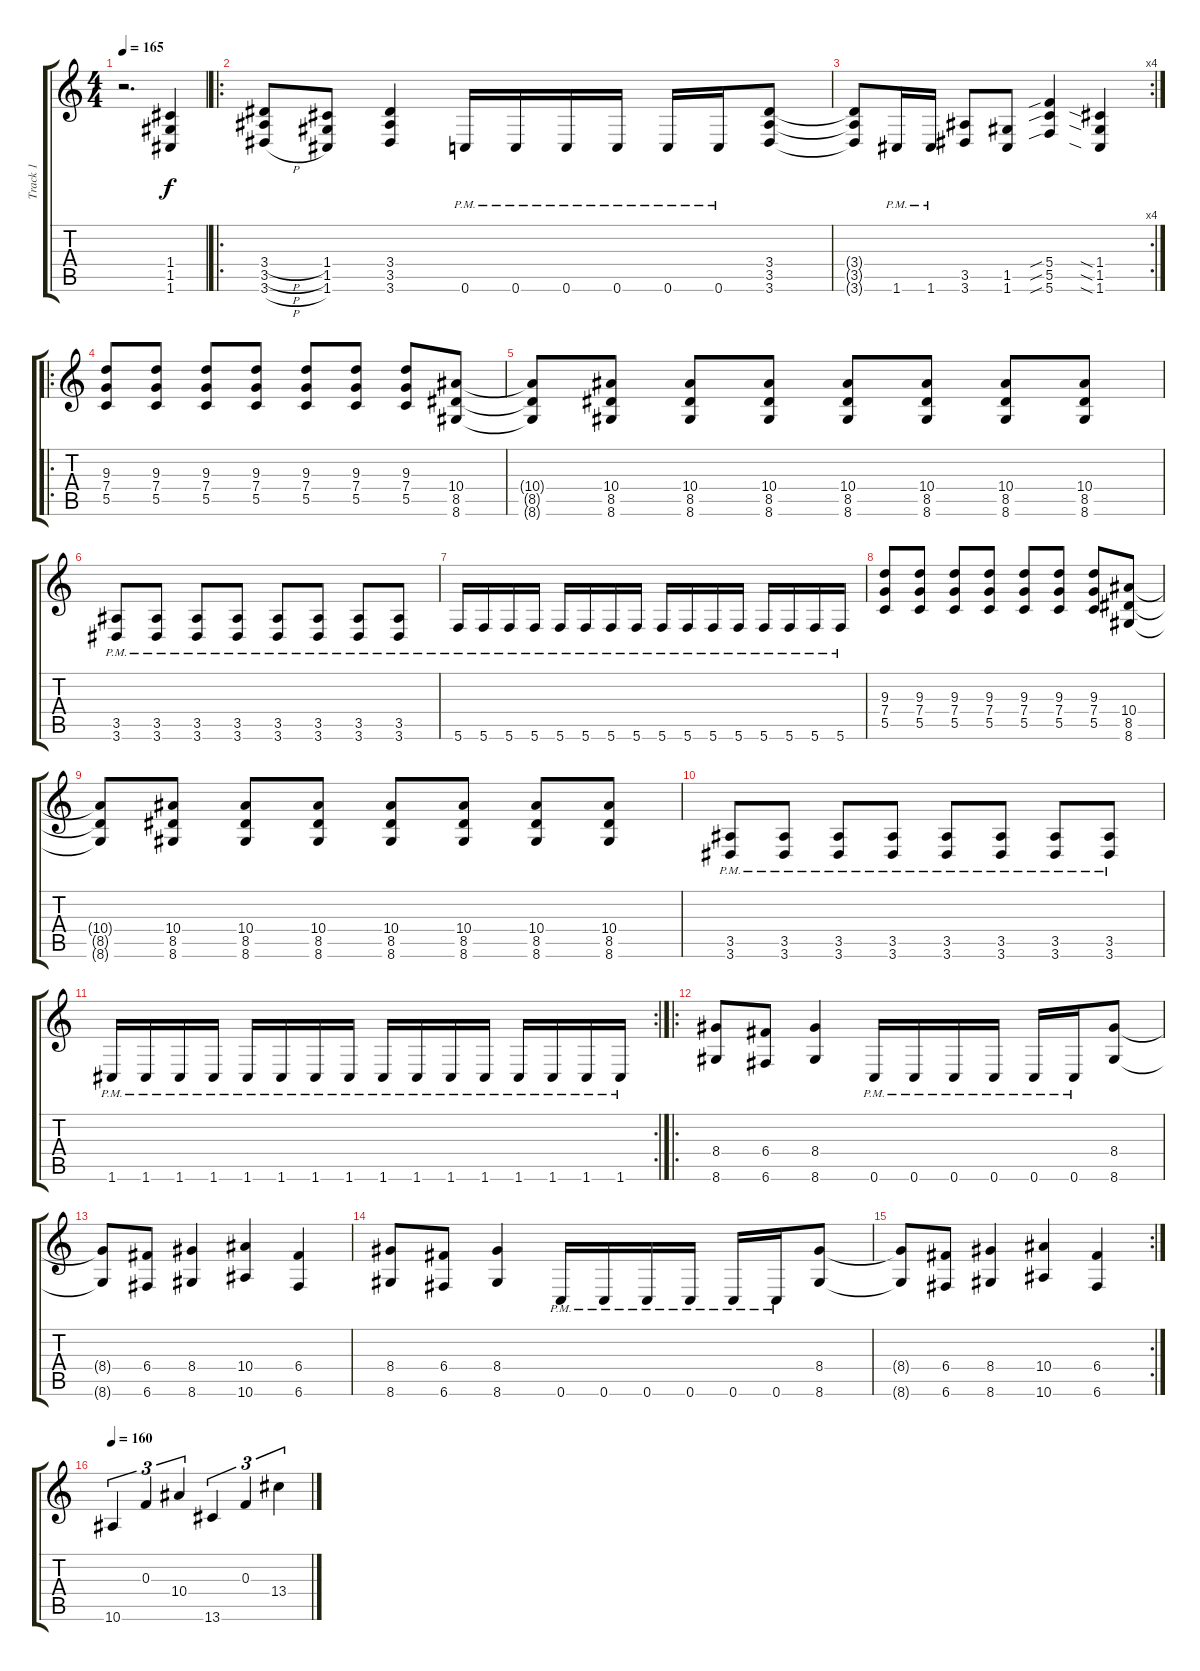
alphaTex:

\track ("Track 1" "Track 1") {instrument overdrivenguitar}
\staff {score tabs}
\tuning (D4 A3 F3 C3 G2 C2) {hide}
\ts (4 4)
\tempo 165
\clef g2
\ks c
r.2{d dy f} (1.4 1.5 1.6).4 |
\ro
(3.4{h} 3.5{h} 3.6{h}).8 (1.4 1.5 1.6).8 (3.4 3.5 3.6).4 0.6{pm}.16 0.6{pm}.16 0.6{pm}.16 0.6{pm}.16 0.6{pm}.16 0.6{pm}.16 (3.4 3.5 3.6).8 |
\rc 4
(3.4{t} 3.5{t} 3.6{t}).8 1.6{pm}.16 1.6{pm}.16 (3.5 3.6).8 (1.5 1.6).8 (5.4{sib} 5.5{sib} 5.6{sib}).4 (1.4{sia} 1.5{sia} 1.6{sia}).4 |
\ro
(9.3 7.4 5.5).8 (9.3 7.4 5.5).8 (9.3 7.4 5.5).8 (9.3 7.4 5.5).8 (9.3 7.4 5.5).8 (9.3 7.4 5.5).8 (9.3 7.4 5.5).8 (10.4 8.5 8.6).8 |
(10.4{t} 8.5{t} 8.6{t}).8 (10.4 8.5 8.6).8 (10.4 8.5 8.6).8 (10.4 8.5 8.6).8 (10.4 8.5 8.6).8 (10.4 8.5 8.6).8 (10.4 8.5 8.6).8 (10.4 8.5 8.6).8 |
(3.5{pm} 3.6{pm}).8 (3.5{pm} 3.6{pm}).8 (3.5{pm} 3.6{pm}).8 (3.5{pm} 3.6{pm}).8 (3.5{pm} 3.6{pm}).8 (3.5{pm} 3.6{pm}).8 (3.5{pm} 3.6{pm}).8 (3.5{pm} 3.6{pm}).8 |
5.6{pm}.16 5.6{pm}.16 5.6{pm}.16 5.6{pm}.16 5.6{pm}.16 5.6{pm}.16 5.6{pm}.16 5.6{pm}.16 5.6{pm}.16 5.6{pm}.16 5.6{pm}.16 5.6{pm}.16 5.6{pm}.16 5.6{pm}.16 5.6{pm}.16 5.6{pm}.16 |
(9.3 7.4 5.5).8 (9.3 7.4 5.5).8 (9.3 7.4 5.5).8 (9.3 7.4 5.5).8 (9.3 7.4 5.5).8 (9.3 7.4 5.5).8 (9.3 7.4 5.5).8 (10.4 8.5 8.6).8 |
(10.4{t} 8.5{t} 8.6{t}).8 (10.4 8.5 8.6).8 (10.4 8.5 8.6).8 (10.4 8.5 8.6).8 (10.4 8.5 8.6).8 (10.4 8.5 8.6).8 (10.4 8.5 8.6).8 (10.4 8.5 8.6).8 |
(3.5{pm} 3.6{pm}).8 (3.5{pm} 3.6{pm}).8 (3.5{pm} 3.6{pm}).8 (3.5{pm} 3.6{pm}).8 (3.5{pm} 3.6{pm}).8 (3.5{pm} 3.6{pm}).8 (3.5{pm} 3.6{pm}).8 (3.5{pm} 3.6{pm}).8 |
\rc 2
1.6{pm}.16 1.6{pm}.16 1.6{pm}.16 1.6{pm}.16 1.6{pm}.16 1.6{pm}.16 1.6{pm}.16 1.6{pm}.16 1.6{pm}.16 1.6{pm}.16 1.6{pm}.16 1.6{pm}.16 1.6{pm}.16 1.6{pm}.16 1.6{pm}.16 1.6{pm}.16 |
\ro
(8.4 8.6).8 (6.4 6.6).8 (8.4 8.6).4 0.6{pm}.16 0.6{pm}.16 0.6{pm}.16 0.6{pm}.16 0.6{pm}.16 0.6{pm}.16 (8.4 8.6).8 |
(8.4{t} 8.6{t}).8 (6.4 6.6).8 (8.4 8.6).4 (10.4 10.6).4 (6.4 6.6).4 |
(8.4 8.6).8 (6.4 6.6).8 (8.4 8.6).4 0.6{pm}.16 0.6{pm}.16 0.6{pm}.16 0.6{pm}.16 0.6{pm}.16 0.6{pm}.16 (8.4 8.6).8 |
\rc 2
(8.4{t} 8.6{t}).8 (6.4 6.6).8 (8.4 8.6).4 (10.4 10.6).4 (6.4 6.6).4 |
\tempo 160
10.6.4{tu (3 2)} 0.3.4{tu (3 2)} 10.4.4{tu (3 2)} 13.6.4{tu (3 2)} 0.3.4{tu (3 2)} 13.4.4{tu (3 2)}
